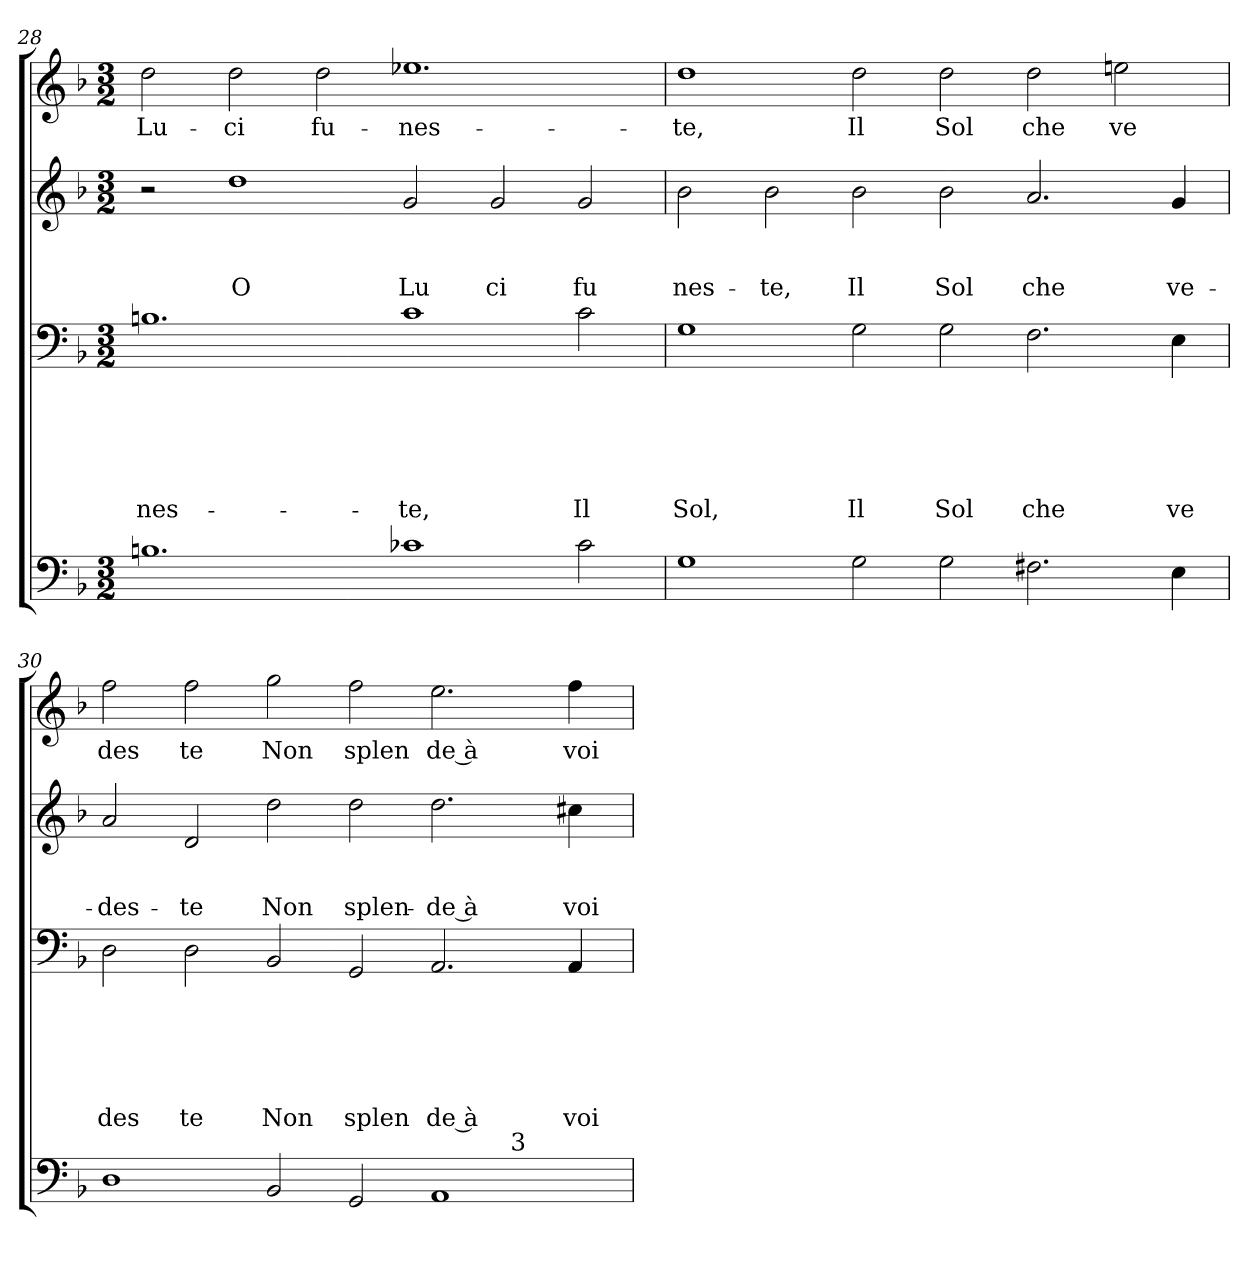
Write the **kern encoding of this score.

**kern	**kern	**text	**text	**text	**text	**text	**text	**kern	**text	**text	**text	**kern	**text
*part4	*part3	*part3	*part3	*part3	*part3	*part3	*part3	*part2	*part2	*part2	*part2	*part1	*part1
*staff4	*staff3	*staff3	*staff3	*staff3	*staff3	*staff3	*staff3	*staff2	*staff2	*staff2	*staff2	*staff1	*staff1
*clefF4	*clefF4	*	*	*	*	*	*	*clefG2	*	*	*	*clefG2	*
*k[b-]	*k[b-]	*	*	*	*	*	*	*k[b-]	*	*	*	*k[b-]	*
*F:	*F:	*	*	*	*	*	*	*F:	*	*	*	*F:	*
*M3/2	*M3/2	*	*	*	*	*	*	*M3/2	*	*	*	*M3/2	*
=28	=28	=28	=28	=28	=28	=28	=28	=28	=28	=28	=28	=28	=28
!	!	!	!	!	!	!	!LO:LY:b	!	!	!	!	!	!LO:LY:b
1.Bn>	1.Bn	.	.	.	.	.	-nes-	2r	.	.	.	2dd\	Lu-
!	!	!	!	!	!	!	!	!	!	!	!LO:LY:b	!	!LO:LY:b
.	.	.	.	.	.	.	.	1dd	.	.	O	2dd\	-ci
!	!	!	!	!	!	!	!	!	!	!	!	!	!LO:LY:b
.	.	.	.	.	.	.	.	.	.	.	.	2dd\	fu-
!	!	!	!	!	!	!	!LO:LY:b	!	!	!	!LO:LY:b	!	!LO:LY:b
1c-	1c	.	.	.	.	.	-te,	2g/	.	.	Lu	1.ee-X	-nes-
!	!	!	!	!	!	!	!	!	!	!	!LO:LY:b	!	!
.	.	.	.	.	.	.	.	2g/	.	.	ci	.	.
!	!	!	!	!	!	!	!LO:LY:b	!	!	!	!LO:LY:b	!	!
2c-\	2c\	.	.	.	.	.	Il	2g/	.	.	fu	.	.
!!LO:LB:g=z
=29	=29	=29	=29	=29	=29	=29	=29	=29	=29	=29	=29	=29	=29
!	!	!	!	!	!	!	!LO:LY:b	!	!	!	!LO:LY:b	!	!LO:LY:b
1G	1G	.	.	.	.	.	Sol,	2b-\	.	.	nes-	1dd	-te,
!	!	!	!	!	!	!	!	!	!	!	!LO:LY:b	!	!
.	.	.	.	.	.	.	.	2b-\	.	.	-te,	.	.
!	!	!	!	!	!	!	!LO:LY:b	!	!	!	!LO:LY:b	!	!LO:LY:b
2G\	2G\	.	.	.	.	.	Il	2b-\	.	.	Il	2dd\	Il
!	!	!	!	!	!	!	!LO:LY:b	!	!	!	!LO:LY:b	!	!LO:LY:b
2G\	2G\	.	.	.	.	.	Sol	2b-\	.	.	Sol	2dd\	Sol
!	!	!	!	!	!	!	!LO:LY:b	!	!	!	!LO:LY:b	!	!LO:LY:b
2.F#>\	2.F\	.	.	.	.	.	che	2.a/	.	.	che	2dd\	che
!	!	!	!	!	!	!	!	!	!	!	!	!	!LO:LY:b
.	.	.	.	.	.	.	.	.	.	.	.	2een\	ve
!	!	!	!	!	!	!	!LO:LY:b	!	!	!	!LO:LY:b	!	!
4E\	4E\	.	.	.	.	.	ve	4g/	.	.	ve-	.	.
=30	=30	=30	=30	=30	=30	=30	=30	=30	=30	=30	=30	=30	=30
!	!	!	!	!	!	!	!LO:LY:b	!	!	!	!LO:LY:b	!	!LO:LY:b
*^	*	*	*	*	*	*	*	*	*	*	*	*	*
1D	1ryy	2D\	.	.	.	.	.	des	2a/	.	.	-des-	2ff\	des
!	!	!	!	!	!	!	!	!LO:LY:b	!	!	!	!LO:LY:b	!	!LO:LY:b
.	.	2D\	.	.	.	.	.	te	2d/	.	.	-te	2ff\	te
!	!	!	!	!	!	!	!	!LO:LY:b	!	!	!	!LO:LY:b	!	!LO:LY:b
2BB-/	1ryy	2BB-/	.	.	.	.	.	Non	2dd\	.	.	Non	2gg\	Non
!	!	!	!	!	!	!	!	!LO:LY:b	!	!	!	!LO:LY:b	!	!LO:LY:b
2GG/	.	2GG/	.	.	.	.	.	splen	2dd\	.	.	splen-	2ff\	splen
!	!	!	!	!	!	!	!	!LO:LY:b:rj	!	!	!	!LO:LY:b:rj	!	!LO:LY:b:rj
1AA<	4...ryy	2.AA/	.	.	.	.	.	de à	2.dd\	.	.	-de à	2.ee\	de à
!	!LO:TX:a:t=3	!	!	!	!	!	!	!	!	!	!	!	!	!
.	2ryy	.	.	.	.	.	.	.	.	.	.	.	.	.
!	!	!	!	!	!	!	!	!LO:LY:b	!	!	!	!LO:LY:b	!	!LO:LY:b
.	.	4AA/	.	.	.	.	.	voi	4cc#X\	.	.	voi	4ff\	voi
.	32ryy	.	.	.	.	.	.	.	.	.	.	.	.	.
*v	*v	*	*	*	*	*	*	*	*	*	*	*	*	*
=	=	=	=	=	=	=	=	=	=	=	=	=	=
*-	*-	*-	*-	*-	*-	*-	*-	*-	*-	*-	*-	*-	*-
